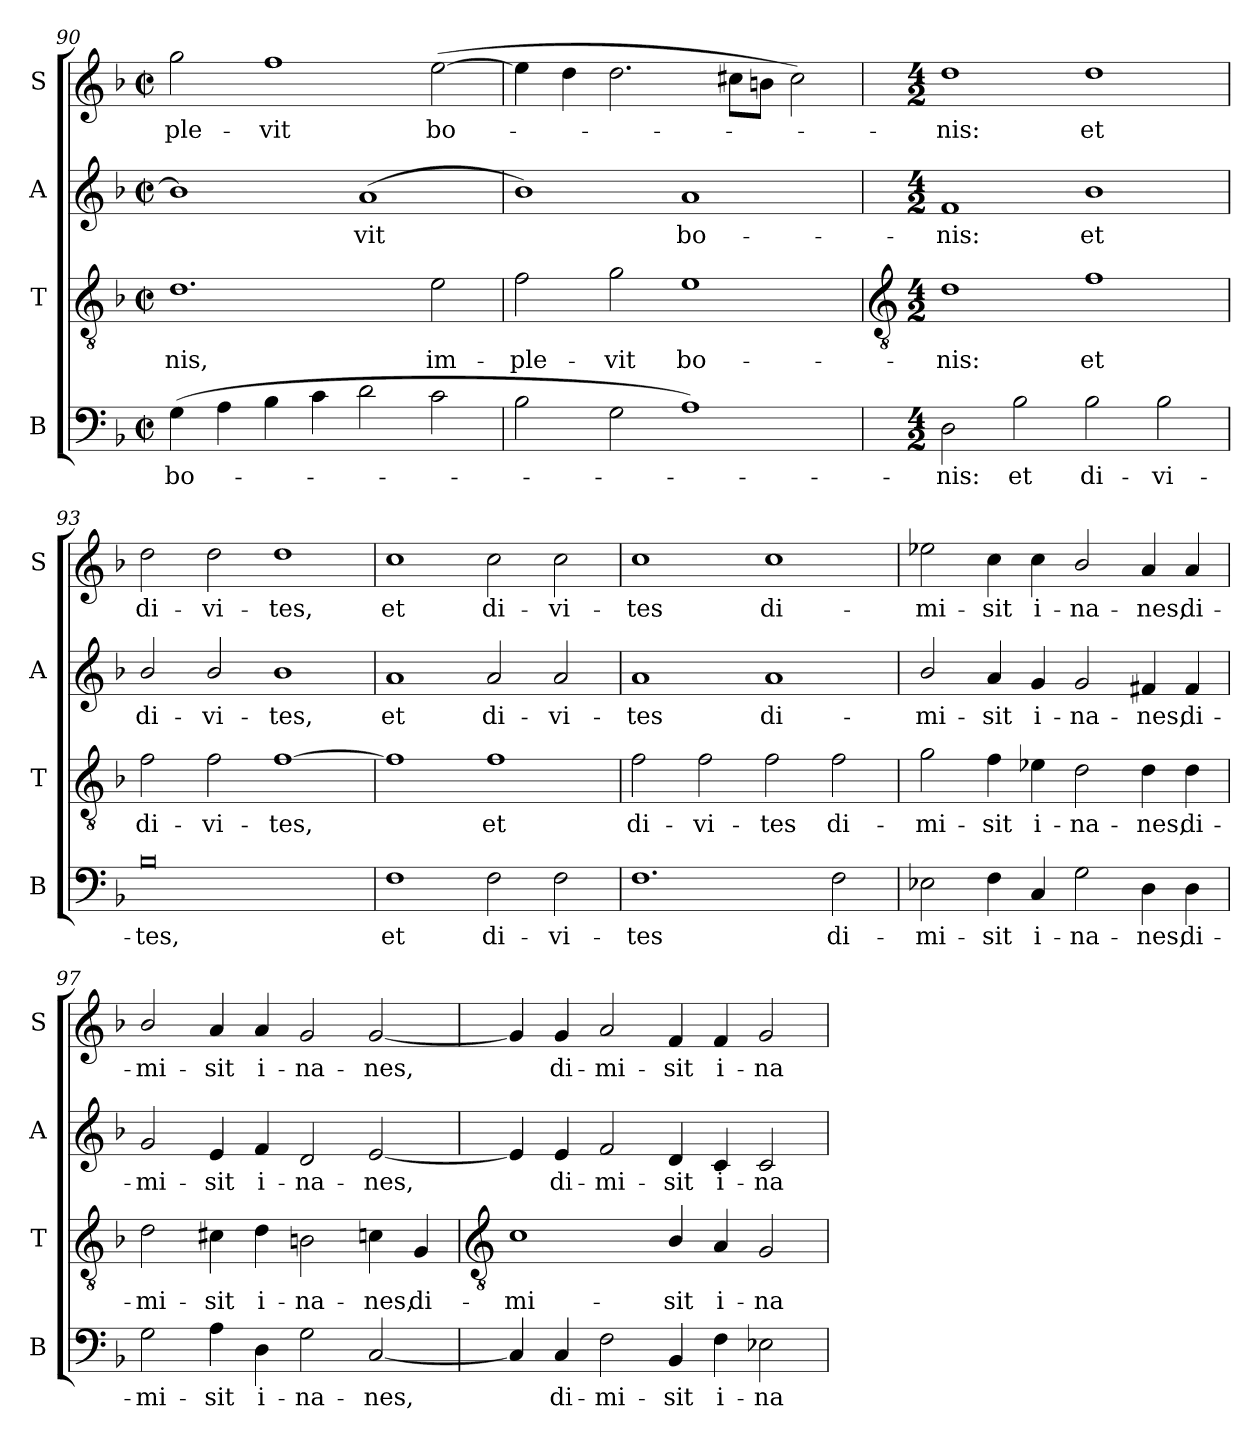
**kern	**text	**kern	**text	**kern	**text	**kern	**text
*part4	*part4	*part3	*part3	*part2	*part2	*part1	*part1
*staff4	*staff4	*staff3	*staff3	*staff2	*staff2	*staff1	*staff1
*I"B	*	*I"T	*	*I"A	*	*I"S	*
*I'B	*	*I'T	*	*I'A	*	*I'S	*
*clefF4	*	*clefGv2	*	*clefG2	*	*clefG2	*
*k[b-]	*	*k[b-]	*	*k[b-]	*	*k[b-]	*
*F:	*	*F:	*	*F:	*	*F:	*
*M4/2	*	*M4/2	*	*M4/2	*	*M4/2	*
*met(c|)	*	*met(c|)	*	*met(c|)	*	*met(c|)	*
=90	=90	=90	=90	=90	=90	=90	=90
!	!LO:LY:b	!	!LO:LY:b	!	!	!	!LO:LY:b
(>4G	bo-	1.d	-nis,	1b-]	.	2gg	-ple-
4A	.	.	.	.	.	.	.
!	!	!	!	!	!	!	!LO:LY:b
4B-	.	.	.	.	.	1ff	-vit
4c	.	.	.	.	.	.	.
!	!	!	!	!	!LO:LY:b	!	!
2d	.	.	.	(<1a	vit	.	.
!	!	!	!LO:LY:b	!	!	!	!LO:LY:b
2c	.	2e	im-	.	.	(>[2ee	bo-
=91	=91	=91	=91	=91	=91	=91	=91
!	!	!	!LO:LY:b	!	!	!	!
2B-	.	2f	-ple-	1b-)	.	4ee]	.
.	.	.	.	.	.	4dd	.
!	!	!	!LO:LY:b	!	!	!	!
2G	.	2g	-vit	.	.	2.dd	.
!	!	!	!LO:LY:b	!	!LO:LY:b	!	!
1A)	.	1e	bo-	1a	bo-	.	.
.	.	.	.	.	.	8cc#XL	.
.	.	.	.	.	.	8bnJ	.
.	.	.	.	.	.	2cc#)	.
!!LO:LB:g=z
=92	=92	=92	=92	=92	=92	=92	=92
*	*	*clefGv2	*	*	*	*	*
*M4/2	*	*M4/2	*	*M4/2	*	*M4/2	*
!	!LO:LY:b	!	!LO:LY:b	!	!LO:LY:b	!	!LO:LY:b
2D	nis:	1d	-nis:	1f	-nis:	1dd	nis:
!	!LO:LY:b	!	!	!	!	!	!
2B-	et	.	.	.	.	.	.
!	!LO:LY:b	!	!LO:LY:b	!	!LO:LY:b	!	!LO:LY:b
2B-	di-	1f	et	1b-	et	1dd	et
!	!LO:LY:b	!	!	!	!	!	!
2B-	-vi-	.	.	.	.	.	.
=93	=93	=93	=93	=93	=93	=93	=93
!	!LO:LY:b	!	!LO:LY:b	!	!LO:LY:b	!	!LO:LY:b
0B-	-tes,	2f	di-	2b-/	di-	2dd	di-
!	!	!	!LO:LY:b	!	!LO:LY:b	!	!LO:LY:b
.	.	2f	-vi-	2b-/	-vi-	2dd	-vi-
!	!	!	!LO:LY:b	!	!LO:LY:b	!	!LO:LY:b
.	.	[1f	-tes,	1b-	-tes,	1dd	-tes,
=94	=94	=94	=94	=94	=94	=94	=94
!	!LO:LY:b	!	!	!	!LO:LY:b	!	!LO:LY:b
1F	et	1f]	.	1a	et	1cc	et
!	!LO:LY:b	!	!LO:LY:b	!	!LO:LY:b	!	!LO:LY:b
2F	di-	1f	et	2a	di-	2cc	di-
!	!LO:LY:b	!	!	!	!LO:LY:b	!	!LO:LY:b
2F	-vi-	.	.	2a	-vi-	2cc	-vi-
=95	=95	=95	=95	=95	=95	=95	=95
!	!LO:LY:b	!	!LO:LY:b	!	!LO:LY:b	!	!LO:LY:b
1.F	-tes	2f	di-	1a	-tes	1cc	-tes
!	!	!	!LO:LY:b	!	!	!	!
.	.	2f	-vi-	.	.	.	.
!	!	!	!LO:LY:b	!	!LO:LY:b	!	!LO:LY:b
.	.	2f	-tes	1a	di-	1cc	di-
!	!LO:LY:b	!	!LO:LY:b	!	!	!	!
2F	di-	2f	di-	.	.	.	.
=96	=96	=96	=96	=96	=96	=96	=96
!	!LO:LY:b	!	!LO:LY:b	!	!LO:LY:b	!	!LO:LY:b
2E-X	-mi-	2g	-mi-	2b-/	-mi-	2ee-X	-mi-
!	!LO:LY:b	!	!LO:LY:b	!	!LO:LY:b	!	!LO:LY:b
4F	-sit	4f	-sit	4a	-sit	4cc	-sit
!	!LO:LY:b	!	!LO:LY:b	!	!LO:LY:b	!	!LO:LY:b
4C	i-	4e-X	i-	4g	i-	4cc	i-
!	!LO:LY:b	!	!LO:LY:b	!	!LO:LY:b	!	!LO:LY:b
2G	-na-	2d	-na-	2g	-na-	2b-/	-na-
!	!LO:LY:b	!	!LO:LY:b	!	!LO:LY:b	!	!LO:LY:b
4D	-nes,	4d	-nes,	4f#X	-nes,	4a	-nes,
!	!LO:LY:b	!	!LO:LY:b	!	!LO:LY:b	!	!LO:LY:b
4D	di-	4d	di-	4f#	di-	4a	di-
=97	=97	=97	=97	=97	=97	=97	=97
!	!LO:LY:b	!	!LO:LY:b	!	!LO:LY:b	!	!LO:LY:b
2G	-mi-	2d	-mi-	2g	-mi-	2b-/	-mi-
!	!LO:LY:b	!	!LO:LY:b	!	!LO:LY:b	!	!LO:LY:b
4A	-sit	4c#X	-sit	4e	-sit	4a	-sit
!	!LO:LY:b	!	!LO:LY:b	!	!LO:LY:b	!	!LO:LY:b
4D	i-	4d	i-	4f	i-	4a	i-
!	!LO:LY:b	!	!LO:LY:b	!	!LO:LY:b	!	!LO:LY:b
2G	-na-	2Bn	-na-	2d	-na-	2g	-na-
!	!LO:LY:b	!	!LO:LY:b	!	!LO:LY:b	!	!LO:LY:b
[2C	-nes,	4cn	-nes,	[2e	-nes,	[2g	-nes,
!	!	!	!LO:LY:b	!	!	!	!
.	.	4G	di-	.	.	.	.
!!LO:LB:g=z
=98	=98	=98	=98	=98	=98	=98	=98
*	*	*clefGv2	*	*	*	*	*
!	!	!	!LO:LY:b	!	!	!	!
4C]	.	1c	-mi-	4e]	.	4g]	.
!	!LO:LY:b	!	!	!	!LO:LY:b	!	!LO:LY:b
4C	di-	.	.	4e	di-	4g	di-
!	!LO:LY:b	!	!	!	!LO:LY:b	!	!LO:LY:b
2F	-mi-	.	.	2f	-mi-	2a	-mi-
!	!LO:LY:b	!	!LO:LY:b	!	!LO:LY:b	!	!LO:LY:b
4BB-	-sit	4B-/	-sit	4d	-sit	4f	-sit
!	!LO:LY:b	!	!LO:LY:b	!	!LO:LY:b	!	!LO:LY:b
4F	i-	4A	i-	4c	i-	4f	i-
!	!LO:LY:b	!	!LO:LY:b	!	!LO:LY:b	!	!LO:LY:b
2E-X	-na-	2G	-na-	2c	-na-	2g	-na-
=	=	=	=	=	=	=	=
*-	*-	*-	*-	*-	*-	*-	*-
